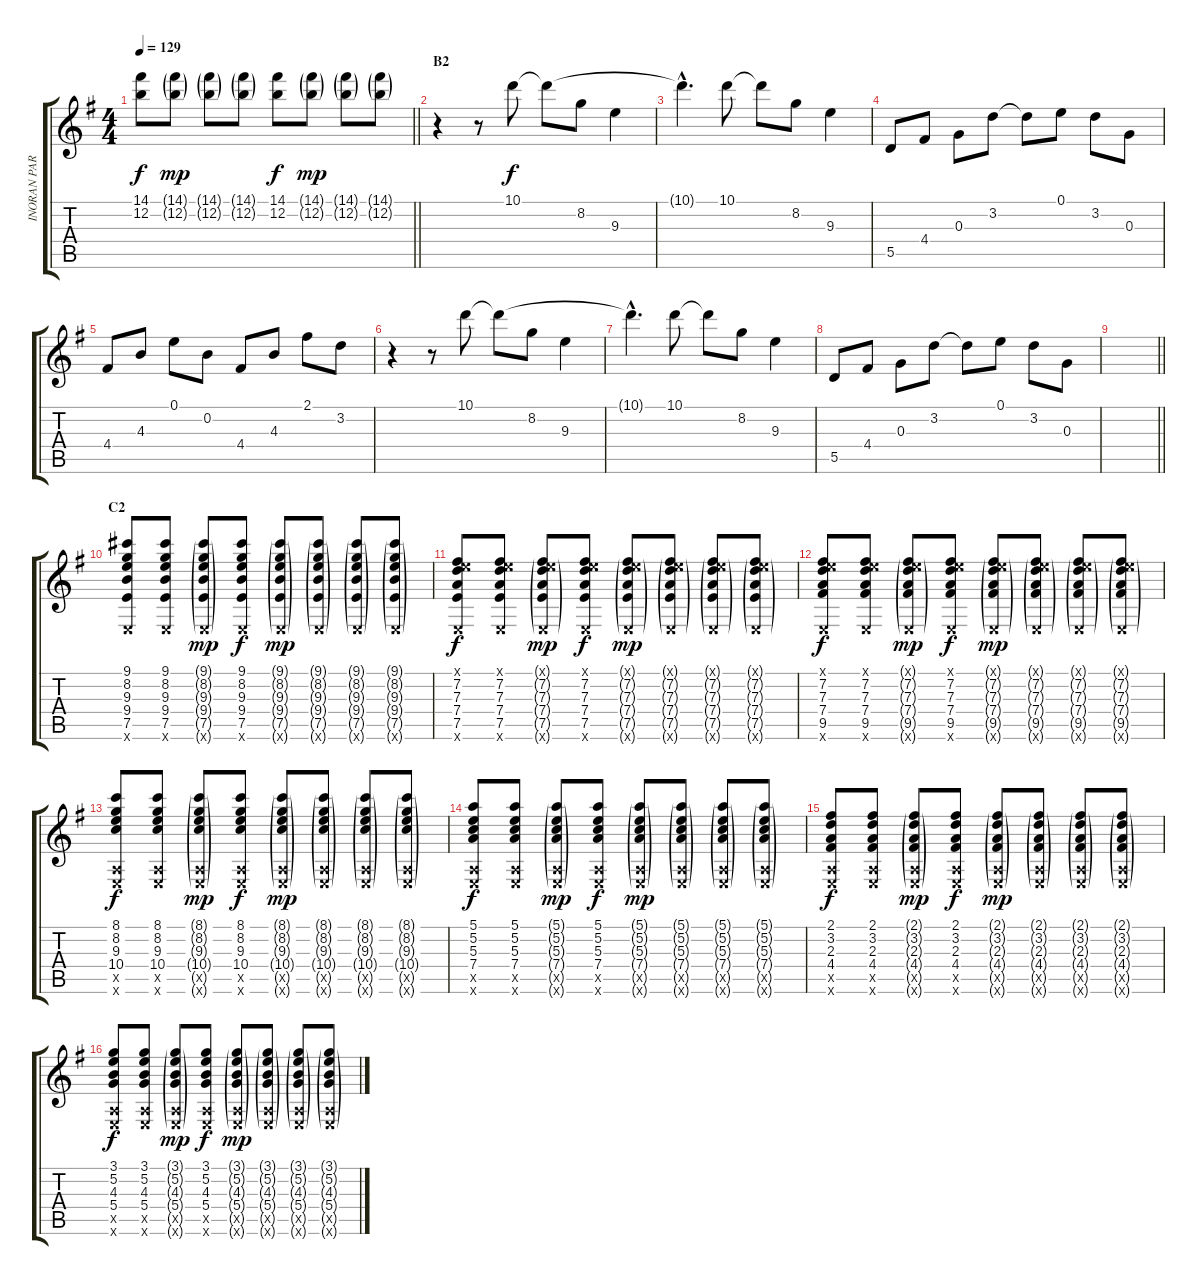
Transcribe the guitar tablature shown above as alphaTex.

\track ("INORAN PART" "INORAN PAR") {instrument electricguitarclean}
\staff {score tabs}
\tuning (E4 B3 G3 D3 A2 E2) {hide}
\ts (4 4)
\tempo 129
\clef g2
\barLineRight lightlight
\ks g
(14.1 12.2).8{dy f} (14.1{g} 12.2{g}).8{dy mp} (14.1{g} 12.2{g}).8 (14.1{g} 12.2{g}).8 (14.1 12.2).8{dy f} (14.1{g} 12.2{g}).8{dy mp} (14.1{g} 12.2{g}).8 (14.1{g} 12.2{g}).8 |
\section ("" "B2")
r.4{volume 12} r.8 10.1.8{dy f} 10.1{t}.8 8.2.8 9.3.4 |
10.1{hac t}.4{d} 10.1.8 10.1{t}.8 8.2.8 9.3.4 |
5.5.8 4.4.8 0.3.8 3.2.8 3.2{t}.8 0.1.8 3.2.8 0.3.8 |
4.4.8 4.3.8 0.1.8 0.2.8 4.4.8 4.3.8 2.1.8 3.2.8 |
r.4 r.8 10.1.8 10.1{t}.8 8.2.8 9.3.4 |
10.1{hac t}.4{d} 10.1.8 10.1{t}.8 8.2.8 9.3.4 |
5.5.8 4.4.8 0.3.8 3.2.8 3.2{t}.8 0.1.8 3.2.8 0.3.8 |
\barLineRight lightlight
|
\section ("" "C2")
(9.1 8.2 9.3 9.4 7.5 0.6{x}).8{volume 10} (9.1 8.2 9.3 9.4 7.5 0.6{x}).8 (9.1{g} 8.2{g} 9.3{g} 9.4{g} 7.5{g} 0.6{g x}).8{dy mp} (9.1 8.2 9.3 9.4 7.5 0.6{x}).8{dy f} (9.1{g} 8.2{g} 9.3{g} 9.4{g} 7.5{g} 0.6{g x}).8{dy mp} (9.1{g} 8.2{g} 9.3{g} 9.4{g} 7.5{g} 0.6{g x}).8 (9.1{g} 8.2{g} 9.3{g} 9.4{g} 7.5{g} 0.6{g x}).8 (9.1{g} 8.2{g} 9.3{g} 9.4{g} 7.5{g} 0.6{g x}).8 |
(0.1{x} 7.2 7.3 7.4 7.5 0.6{x}).8{dy f} (0.1{x} 7.2 7.3 7.4 7.5 0.6{x}).8 (0.1{g x} 7.2{g} 7.3{g} 7.4{g} 7.5{g} 0.6{g x}).8{dy mp} (0.1{x} 7.2 7.3 7.4 7.5 0.6{x}).8{dy f} (0.1{g x} 7.2{g} 7.3{g} 7.4{g} 7.5{g} 0.6{g x}).8{dy mp} (0.1{g x} 7.2{g} 7.3{g} 7.4{g} 7.5{g} 0.6{g x}).8 (0.1{g x} 7.2{g} 7.3{g} 7.4{g} 7.5{g} 0.6{g x}).8 (0.1{g x} 7.2{g} 7.3{g} 7.4{g} 7.5{g} 0.6{g x}).8 |
(0.1{x} 7.2 7.3 7.4 9.5 0.6{x}).8{dy f} (0.1{x} 7.2 7.3 7.4 9.5 0.6{x}).8 (0.1{g x} 7.2{g} 7.3{g} 7.4{g} 9.5{g} 0.6{g x}).8{dy mp} (0.1{x} 7.2 7.3 7.4 9.5 0.6{x}).8{dy f} (0.1{g x} 7.2{g} 7.3{g} 7.4{g} 9.5{g} 0.6{g x}).8{dy mp} (0.1{g x} 7.2{g} 7.3{g} 7.4{g} 9.5{g} 0.6{g x}).8 (0.1{g x} 7.2{g} 7.3{g} 7.4{g} 9.5{g} 0.6{g x}).8 (0.1{g x} 7.2{g} 7.3{g} 7.4{g} 9.5{g} 0.6{g x}).8 |
(8.1 8.2 9.3 10.4 0.5{x} 0.6{x}).8{dy f} (8.1 8.2 9.3 10.4 0.5{x} 0.6{x}).8 (8.1{g} 8.2{g} 9.3{g} 10.4{g} 0.5{g x} 0.6{g x}).8{dy mp} (8.1 8.2 9.3 10.4 0.5{x} 0.6{x}).8{dy f} (8.1{g} 8.2{g} 9.3{g} 10.4{g} 0.5{g x} 0.6{g x}).8{dy mp} (8.1{g} 8.2{g} 9.3{g} 10.4{g} 0.5{g x} 0.6{g x}).8 (8.1{g} 8.2{g} 9.3{g} 10.4{g} 0.5{g x} 0.6{g x}).8 (8.1{g} 8.2{g} 9.3{g} 10.4{g} 0.5{g x} 0.6{g x}).8 |
(5.1 5.2 5.3 7.4 0.5{x} 0.6{x}).8{dy f} (5.1 5.2 5.3 7.4 0.5{x} 0.6{x}).8 (5.1{g} 5.2{g} 5.3{g} 7.4{g} 0.5{g x} 0.6{g x}).8{dy mp} (5.1 5.2 5.3 7.4 0.5{x} 0.6{x}).8{dy f} (5.1{g} 5.2{g} 5.3{g} 7.4{g} 0.5{g x} 0.6{g x}).8{dy mp} (5.1{g} 5.2{g} 5.3{g} 7.4{g} 0.5{g x} 0.6{g x}).8 (5.1{g} 5.2{g} 5.3{g} 7.4{g} 0.5{g x} 0.6{g x}).8 (5.1{g} 5.2{g} 5.3{g} 7.4{g} 0.5{g x} 0.6{g x}).8 |
(2.1 3.2 2.3 4.4 0.5{x} 0.6{x}).8{dy f} (2.1 3.2 2.3 4.4 0.5{x} 0.6{x}).8 (2.1{g} 3.2{g} 2.3{g} 4.4{g} 0.5{g x} 0.6{g x}).8{dy mp} (2.1 3.2 2.3 4.4 0.5{x} 0.6{x}).8{dy f} (2.1{g} 3.2{g} 2.3{g} 4.4{g} 0.5{g x} 0.6{g x}).8{dy mp} (2.1{g} 3.2{g} 2.3{g} 4.4{g} 0.5{g x} 0.6{g x}).8 (2.1{g} 3.2{g} 2.3{g} 4.4{g} 0.5{g x} 0.6{g x}).8 (2.1{g} 3.2{g} 2.3{g} 4.4{g} 0.5{g x} 0.6{g x}).8 |
(3.1 5.2 4.3 5.4 0.5{x} 0.6{x}).8{dy f} (3.1 5.2 4.3 5.4 0.5{x} 0.6{x}).8 (3.1{g} 5.2{g} 4.3{g} 5.4{g} 0.5{g x} 0.6{g x}).8{dy mp} (3.1 5.2 4.3 5.4 0.5{x} 0.6{x}).8{dy f} (3.1{g} 5.2{g} 4.3{g} 5.4{g} 0.5{g x} 0.6{g x}).8{dy mp} (3.1{g} 5.2{g} 4.3{g} 5.4{g} 0.5{g x} 0.6{g x}).8 (3.1{g} 5.2{g} 4.3{g} 5.4{g} 0.5{g x} 0.6{g x}).8 (3.1{g} 5.2{g} 4.3{g} 5.4{g} 0.5{g x} 0.6{g x}).8
